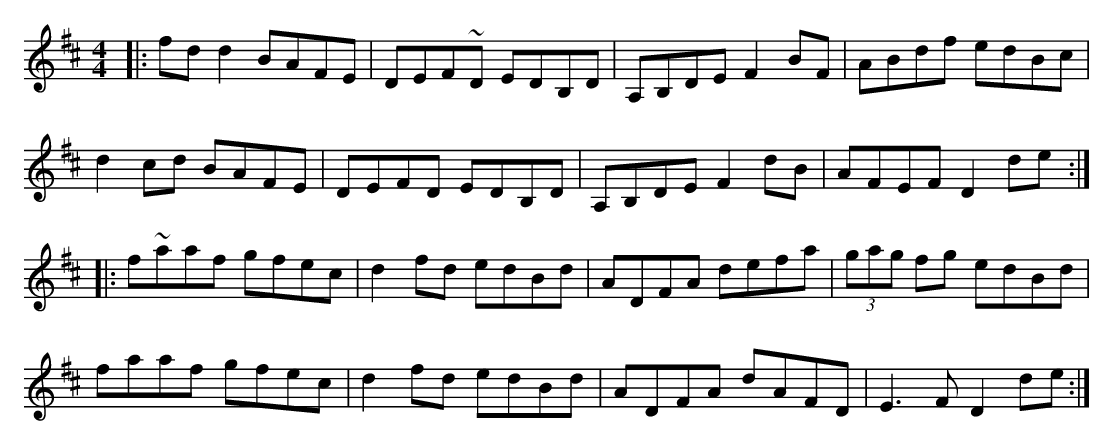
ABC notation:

X:1
M:4/4
K:D
|:fdd2 BAFE|DEF~D EDB,D|A,B,DE F2 BF|ABdf edBc|
d2 cd BAFE|DEFD EDB,D|A,B,DE F2 dB|AFEF D2 de:|
|:f~aaf gfec|d2 fd edBd|ADFA defa|(3gag fg edBd|
faaf gfec|d2 fd edBd|ADFA dAFD|E3 FD2 de:|
